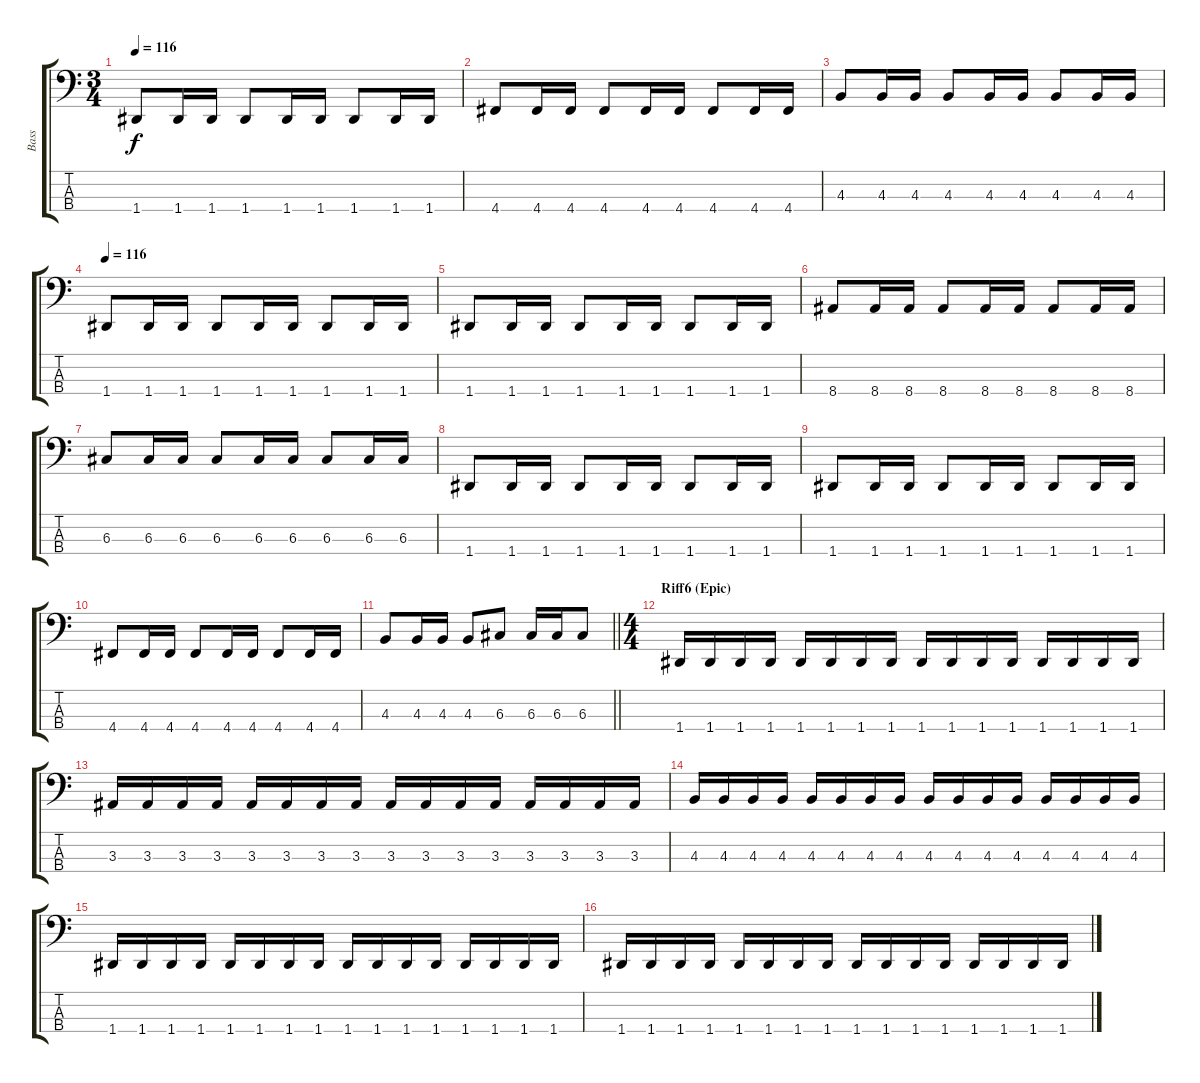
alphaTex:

\track ("Bass" "Bass") {instrument electricbassfinger}
\staff {score tabs}
\tuning (F2 C2 G1 D1) {hide}
\ts (3 4)
\tempo 116
\clef f4
\ks c
1.4.8{dy f} 1.4.16 1.4.16 1.4.8 1.4.16 1.4.16 1.4.8 1.4.16 1.4.16 |
4.4.8 4.4.16 4.4.16 4.4.8 4.4.16 4.4.16 4.4.8 4.4.16 4.4.16 |
4.3.8 4.3.16 4.3.16 4.3.8 4.3.16 4.3.16 4.3.8 4.3.16 4.3.16 |
\tempo 116
1.4.8 1.4.16 1.4.16 1.4.8 1.4.16 1.4.16 1.4.8 1.4.16 1.4.16 |
1.4.8 1.4.16 1.4.16 1.4.8 1.4.16 1.4.16 1.4.8 1.4.16 1.4.16 |
8.4.8 8.4.16 8.4.16 8.4.8 8.4.16 8.4.16 8.4.8 8.4.16 8.4.16 |
6.3.8 6.3.16 6.3.16 6.3.8 6.3.16 6.3.16 6.3.8 6.3.16 6.3.16 |
1.4.8 1.4.16 1.4.16 1.4.8 1.4.16 1.4.16 1.4.8 1.4.16 1.4.16 |
1.4.8 1.4.16 1.4.16 1.4.8 1.4.16 1.4.16 1.4.8 1.4.16 1.4.16 |
4.4.8 4.4.16 4.4.16 4.4.8 4.4.16 4.4.16 4.4.8 4.4.16 4.4.16 |
\barLineRight lightlight
4.3.8 4.3.16 4.3.16 4.3.8 6.3.8 6.3.16 6.3.16 6.3.8 |
\ts (4 4)
\section ("" "Riff6 (Epic)")
1.4.16 1.4.16 1.4.16 1.4.16 1.4.16 1.4.16 1.4.16 1.4.16 1.4.16 1.4.16 1.4.16 1.4.16 1.4.16 1.4.16 1.4.16 1.4.16 |
3.3.16 3.3.16 3.3.16 3.3.16 3.3.16 3.3.16 3.3.16 3.3.16 3.3.16 3.3.16 3.3.16 3.3.16 3.3.16 3.3.16 3.3.16 3.3.16 |
4.3.16 4.3.16 4.3.16 4.3.16 4.3.16 4.3.16 4.3.16 4.3.16 4.3.16 4.3.16 4.3.16 4.3.16 4.3.16 4.3.16 4.3.16 4.3.16 |
1.4.16 1.4.16 1.4.16 1.4.16 1.4.16 1.4.16 1.4.16 1.4.16 1.4.16 1.4.16 1.4.16 1.4.16 1.4.16 1.4.16 1.4.16 1.4.16 |
1.4.16 1.4.16 1.4.16 1.4.16 1.4.16 1.4.16 1.4.16 1.4.16 1.4.16 1.4.16 1.4.16 1.4.16 1.4.16 1.4.16 1.4.16 1.4.16
